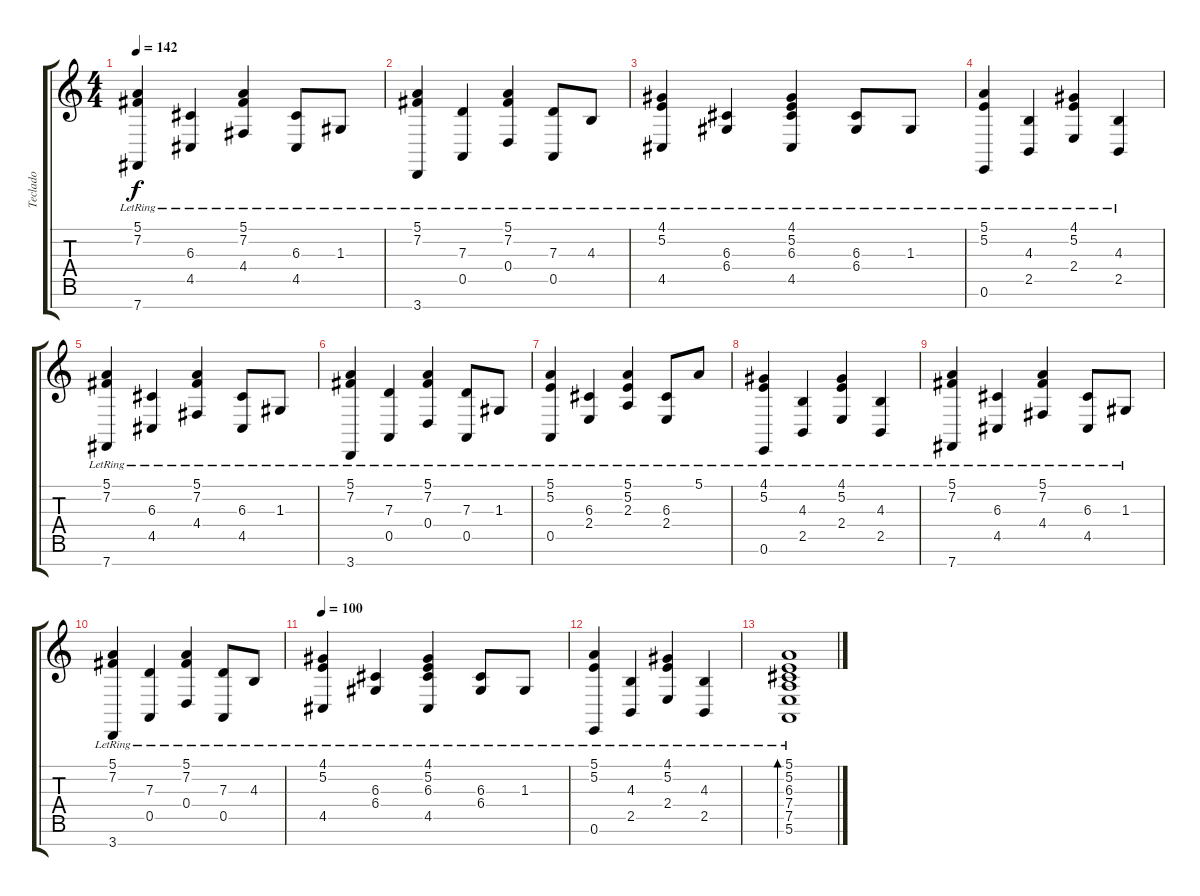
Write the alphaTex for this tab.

\track ("Teclado" "Teclado") {instrument lead6voice}
\staff {score tabs}
\tuning (E4 B3 G3 D3 A2 E2 B1) {hide}
\ts (4 4)
\tempo 142
\clef g2
\ks c
(5.1{lr} 7.2{lr} 7.7{lr}).4{dy f} (6.3{lr} 4.5{lr}).4 (5.1{lr} 7.2{lr} 4.4{lr}).4 (6.3{lr} 4.5{lr}).8 1.3{lr}.8 |
(5.1{lr} 7.2{lr} 3.7{lr}).4 (7.3{lr} 0.5{lr}).4 (5.1{lr} 7.2{lr} 0.4{lr}).4 (7.3{lr} 0.5{lr}).8 4.3{lr}.8 |
(4.1{lr} 5.2{lr} 4.5{lr}).4 (6.3{lr} 6.4{lr}).4 (4.1{lr} 5.2{lr} 6.3{lr} 4.5{lr}).4 (6.3{lr} 6.4{lr}).8 1.3{lr}.8 |
(5.1{lr} 5.2{lr} 0.6{lr}).4 (4.3{lr} 2.5{lr}).4 (4.1{lr} 5.2{lr} 2.4{lr}).4 (4.3{lr} 2.5{lr}).4 |
(5.1{lr} 7.2{lr} 7.7{lr}).4 (6.3{lr} 4.5{lr}).4 (5.1{lr} 7.2{lr} 4.4{lr}).4 (6.3{lr} 4.5{lr}).8 1.3{lr}.8 |
(5.1{lr} 7.2{lr} 3.7{lr}).4 (7.3{lr} 0.5{lr}).4 (5.1{lr} 7.2{lr} 0.4{lr}).4 (7.3{lr} 0.5{lr}).8 1.3{lr}.8 |
(5.1{lr} 5.2{lr} 0.5{lr}).4 (6.3{lr} 2.4{lr}).4 (5.1{lr} 5.2{lr} 2.3{lr}).4 (6.3{lr} 2.4{lr}).8 5.1{lr}.8 |
(4.1{lr} 5.2{lr} 0.6{lr}).4 (4.3{lr} 2.5{lr}).4 (4.1{lr} 5.2{lr} 2.4{lr}).4 (4.3{lr} 2.5{lr}).4 |
(5.1{lr} 7.2{lr} 7.7{lr}).4 (6.3{lr} 4.5{lr}).4 (5.1{lr} 7.2{lr} 4.4{lr}).4 (6.3{lr} 4.5{lr}).8 1.3{lr}.8 |
(5.1{lr} 7.2{lr} 3.7{lr}).4 (7.3{lr} 0.5{lr}).4 (5.1{lr} 7.2{lr} 0.4{lr}).4 (7.3{lr} 0.5{lr}).8 4.3{lr}.8 |
\tempo 100
(4.1{lr} 5.2{lr} 4.5{lr}).4 (6.3{lr} 6.4{lr}).4 (4.1{lr} 5.2{lr} 6.3{lr} 4.5{lr}).4 (6.3{lr} 6.4{lr}).8 1.3{lr}.8 |
(5.1{lr} 5.2{lr} 0.6{lr}).4 (4.3{lr} 2.5{lr}).4 (4.1{lr} 5.2{lr} 2.4{lr}).4 (4.3{lr} 2.5{lr}).4 |
(5.1{lr} 5.2{lr} 6.3{lr} 7.4{lr} 7.5{lr} 5.6{lr}).1{bd 480}
